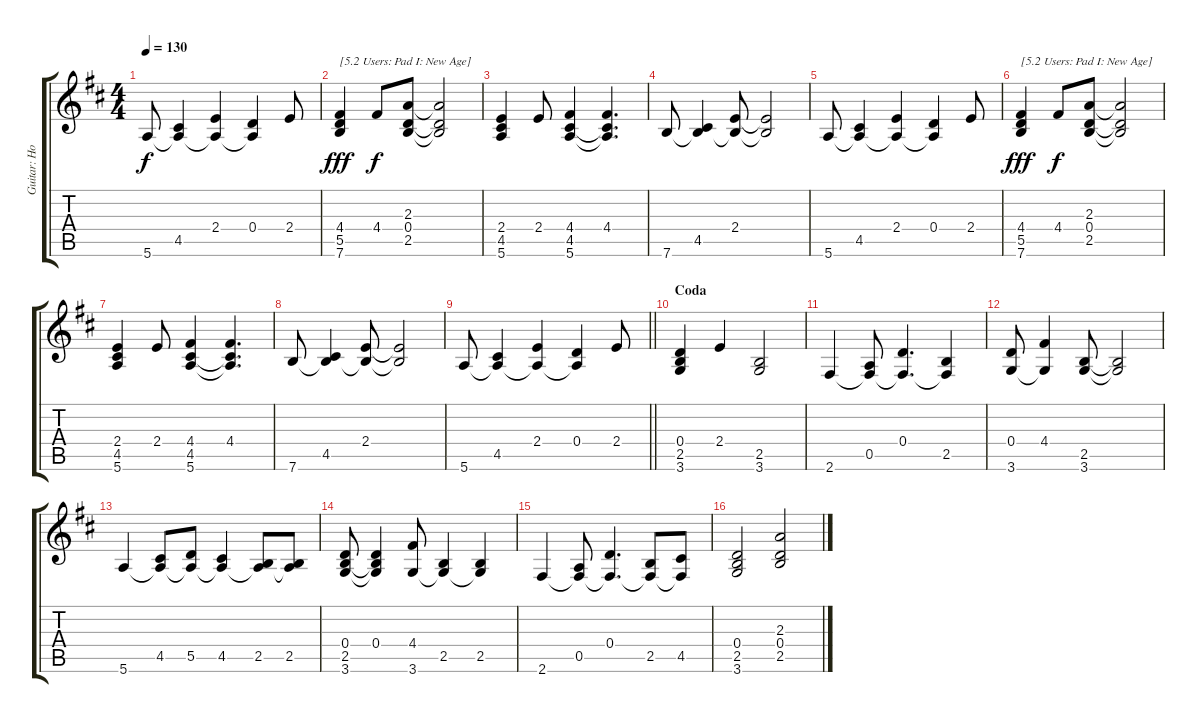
\track ("Guitar: Howard" "Guitar: Ho") {instrument electricguitarjazz}
\staff {score tabs}
\tuning (E4 B3 G3 D3 A2 E2) {hide}
\ts (4 4)
\tempo 130
\clef g2
\ks d
5.6.8{dy f} (4.5 5.6{t}).4 (2.4 5.6{t}).4 (0.4 5.6{t}).4 2.4.8 |
(4.4 5.5 7.6).4{txt "[5.2 Users: Pad I: New Age]" dy fff} 4.4.8{dy f} (2.3 0.4 2.5).8 (2.3{t} 0.4{t} 2.5{t}).2 |
(2.4 4.5 5.6).4 2.4.8 (4.4 4.5 5.6).4 (4.4 4.5{t} 5.6{t}).4{d} |
7.6.8 (4.5 7.6{t}).4 (2.4 7.6{t}).8 (2.4{t} 7.6{t}).2 |
5.6.8 (4.5 5.6{t}).4 (2.4 5.6{t}).4 (0.4 5.6{t}).4 2.4.8 |
(4.4 5.5 7.6).4{txt "[5.2 Users: Pad I: New Age]" dy fff} 4.4.8{dy f} (2.3 0.4 2.5).8 (2.3{t} 0.4{t} 2.5{t}).2 |
(2.4 4.5 5.6).4 2.4.8 (4.4 4.5 5.6).4 (4.4 4.5{t} 5.6{t}).4{d} |
7.6.8 (4.5 7.6{t}).4 (2.4 7.6{t}).8 (2.4{t} 7.6{t}).2 |
\barLineRight lightlight
5.6.8 (4.5 5.6{t}).4 (2.4 5.6{t}).4 (0.4 5.6{t}).4 2.4.8 |
\section ("" "Coda")
(0.4 2.5 3.6).4 2.4.4 (2.5 3.6).2 |
2.6.4 (0.5 2.6{t}).8 (0.4 2.6{t}).4{d} (2.5 2.6{t}).4 |
(0.4 3.6).8 (4.4 3.6{t}).4 (2.5 3.6).8 (2.5{t} 3.6{t}).2 |
5.6.4 (4.5 5.6{t}).8 (5.5 5.6{t}).8 (4.5 5.6{t}).4 (2.5 5.6{t}).8 (2.5 5.6{t}).8 |
(0.4 2.5 3.6).8 (0.4 2.5{t} 3.6{t}).4 (4.4 3.6).8 (2.5 3.6{t}).4 (2.5 3.6{t}).4 |
2.6.4 (0.5 2.6{t}).8 (0.4 2.6{t}).4{d} (2.5 2.6{t}).8 (4.5 2.6{t}).8 |
(0.4 2.5 3.6).2 (2.3 0.4 2.5).2
